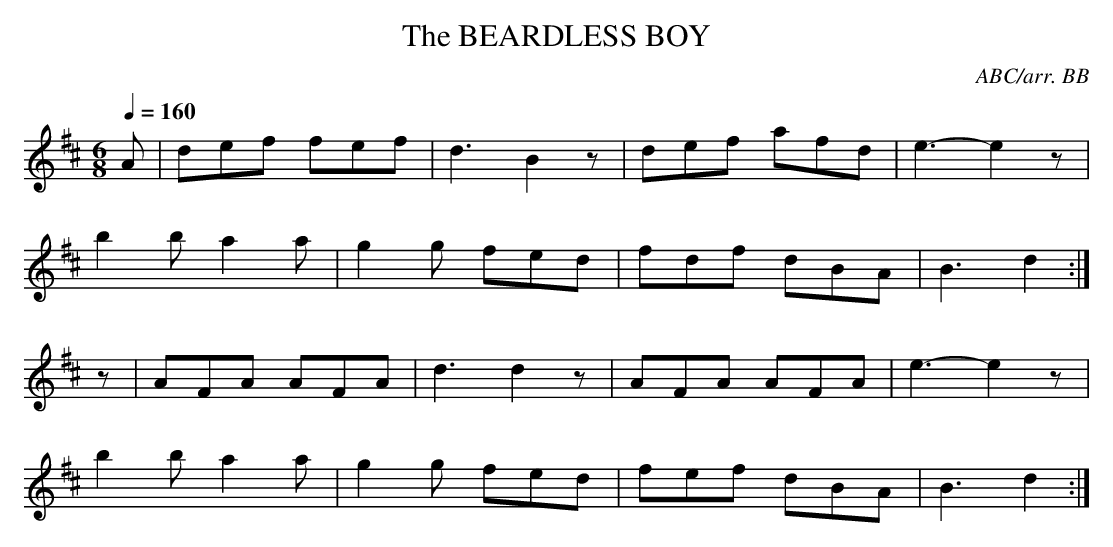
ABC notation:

X:1
T:BEARDLESS BOY, The
C:ABC/arr. BB
Q:1/4=160
L:1/8
M:6/8
K:D
A|def fef|d3 B2z|def afd|e3-e2z|
b2b a2a|g2g fed|fdf dBA|B3 d2 :|
z|AFA AFA|d3 d2z|AFA AFA|e3-e2z|
b2b a2a|g2g fed|fef dBA|B3 d2 :|
